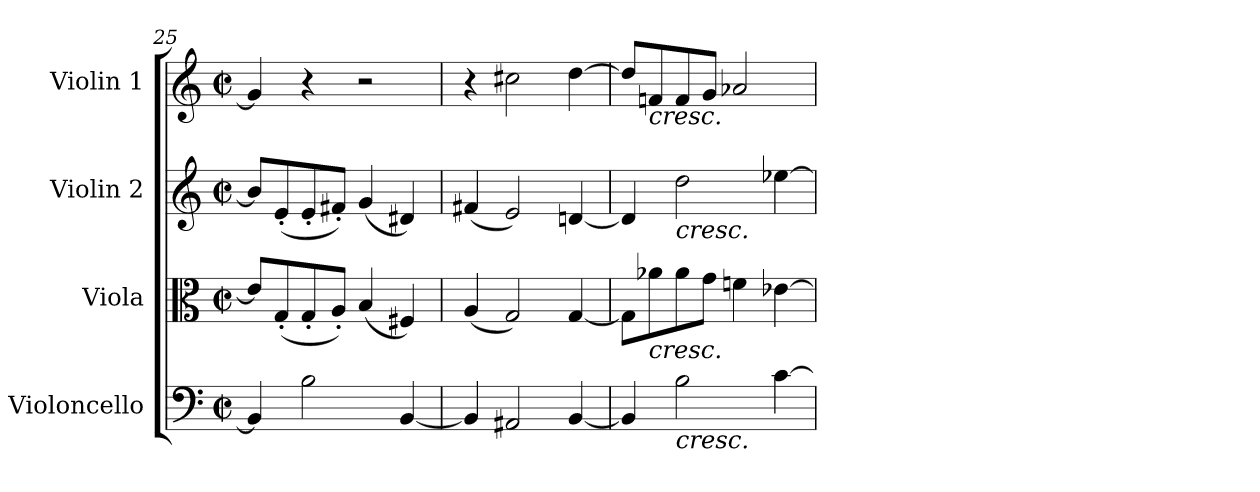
**kern	**kern	**kern	**kern
*part4	*part3	*part2	*part1
*staff4	*staff3	*staff2	*staff1
*I"Violoncello	*I"Viola	*I"Violin 2	*I"Violin 1
*I'Vc	*I'Vla	*I'Vln	*I'Vln
*clefF4	*clefC3	*clefG2	*clefG2
*k[]	*k[]	*k[]	*k[]
*M2/2	*M2/2	*M2/2	*M2/2
*met(c|)	*met(c|)	*met(c|)	*met(c|)
=25	=25	=25	=25
4BB/]	8e/L]	8b/L]	4g/]
.	(8G'/	(8e'/	.
2B\	8G'/	8e'/	4r
.	8A'/J)	8f#X'/J)	.
.	(4B/	(4g/	2r
[4BB/	4F#X/)	4d#X/)	.
!!LO:LB:g=z
=26	=26	=26	=26
4BB/]	(4A/	(4f#X/	4r
2AA#X/	2G/)	2e/)	2cc#X\
[4BB/	[4G/	[4dn/	[4dd\
=27	=27	=27	=27
4BB/]	8G\L]	4d/]	8dd/L]
!	!	!	!LO:TX:b:i:t=cresc.
!	!LO:TX:b:i:t=cresc.	!	!
.	8a-X\	.	8fn/
!	!	!LO:TX:b:i:t=cresc.	!
!LO:TX:b:i:t=cresc.	!	!	!
2B\	8a-\	2dd\	8f/
.	8g\J	.	8g/J
.	4fn\	.	2a-X/
[4c\	[4e-X\	[4ee-X\	.
=	=	=	=
*-	*-	*-	*-
